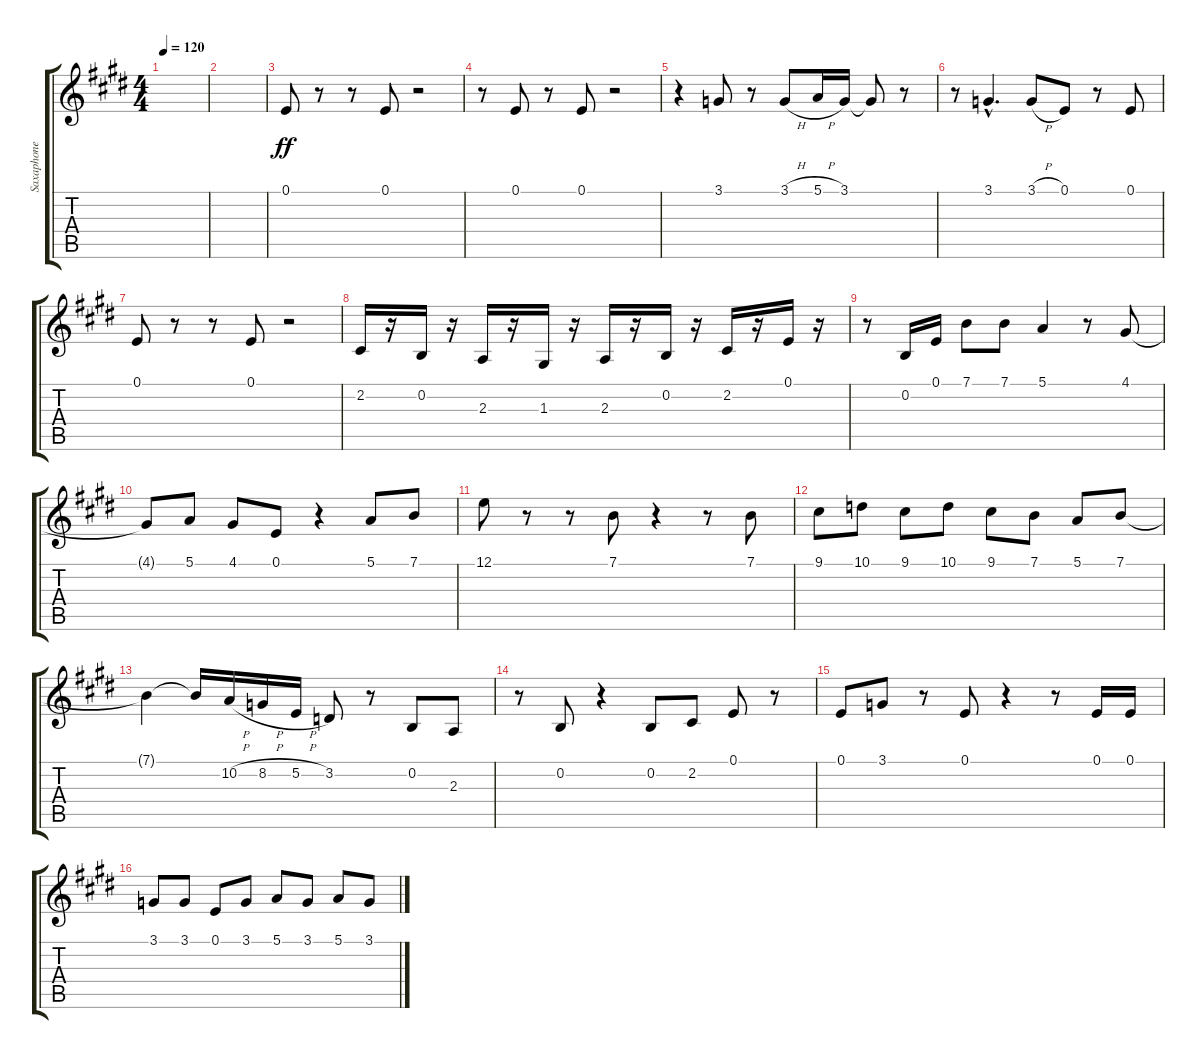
\track ("Saxaphone" "Saxaphone") {instrument tenorsax}
\staff {score tabs}
\tuning (E4 B3 G3 D3 A2 E2) {hide}
\ts (4 4)
\tempo 120
\clef g2
\ks e
|
|
0.1.8{dy ff} r.8 r.8 0.1.8 r.2 |
r.8 0.1.8 r.8 0.1.8 r.2 |
r.4 3.1.8 r.8 3.1{h}.8 5.1{h}.16 3.1.16 3.1{t}.8 r.8 |
r.8 3.1{hac}.4{d} 3.1{h}.8 0.1.8 r.8 0.1.8 |
0.1.8 r.8 r.8 0.1.8 r.2 |
2.2.16 r.16 0.2.16 r.16 2.3.16 r.16 1.3.16 r.16 2.3.16 r.16 0.2.16 r.16 2.2.16 r.16 0.1.16 r.16 |
r.8 0.2.16 0.1.16 7.1.8 7.1.8 5.1.4 r.8 4.1.8 |
4.1{t}.8 5.1.8 4.1.8 0.1.8 r.4 5.1.8 7.1.8 |
12.1.8 r.8 r.8 7.1.8 r.4 r.8 7.1.8 |
9.1.8 10.1.8 9.1.8 10.1.8 9.1.8 7.1.8 5.1.8 7.1.8 |
7.1{t}.4 7.1{t}.16 10.2{h}.16 8.2{h}.16 5.2{h}.16 3.2.8 r.8 0.2.8 2.3.8 |
r.8 0.2.8 r.4 0.2.8 2.2.8 0.1.8 r.8 |
0.1.8 3.1.8 r.8 0.1.8 r.4 r.8 0.1.16 0.1.16 |
3.1.8 3.1.8 0.1.8 3.1.8 5.1.8 3.1.8 5.1.8 3.1.8
